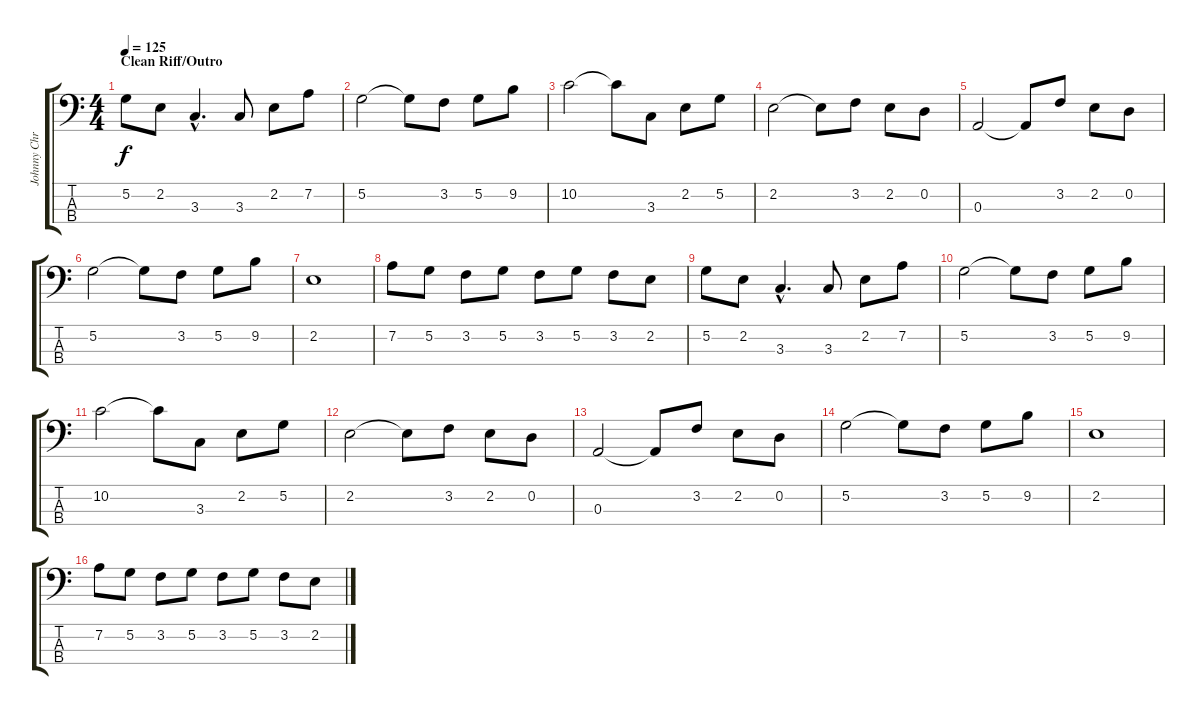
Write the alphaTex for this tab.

\track ("Johnny Christ" "Johnny Chr") {instrument electricbasspick}
\staff {score tabs}
\tuning (G2 D2 A1 D1) {hide}
\ts (4 4)
\section ("" "Clean Riff/Outro")
\tempo 125
\clef f4
\ks c
5.2.8{dy f volume 12} 2.2.8 3.3{hac}.4{d} 3.3.8 2.2.8 7.2.8 |
5.2.2 5.2{t}.8 3.2.8 5.2.8 9.2.8 |
10.2.2 10.2{t}.8 3.3.8 2.2.8 5.2.8 |
2.2.2 2.2{t}.8 3.2.8 2.2.8 0.2.8 |
0.3.2 0.3{t}.8 3.2.8 2.2.8 0.2.8 |
5.2.2 5.2{t}.8 3.2.8 5.2.8 9.2.8 |
2.2.1 |
7.2.8 5.2.8 3.2.8 5.2.8 3.2.8 5.2.8 3.2.8 2.2.8 |
5.2.8 2.2.8 3.3{hac}.4{d} 3.3.8 2.2.8 7.2.8 |
5.2.2 5.2{t}.8 3.2.8 5.2.8 9.2.8 |
10.2.2 10.2{t}.8 3.3.8 2.2.8 5.2.8 |
2.2.2 2.2{t}.8 3.2.8 2.2.8 0.2.8 |
0.3.2 0.3{t}.8 3.2.8 2.2.8 0.2.8 |
5.2.2 5.2{t}.8 3.2.8 5.2.8 9.2.8 |
2.2.1 |
7.2.8 5.2.8 3.2.8 5.2.8 3.2.8 5.2.8 3.2.8 2.2.8
